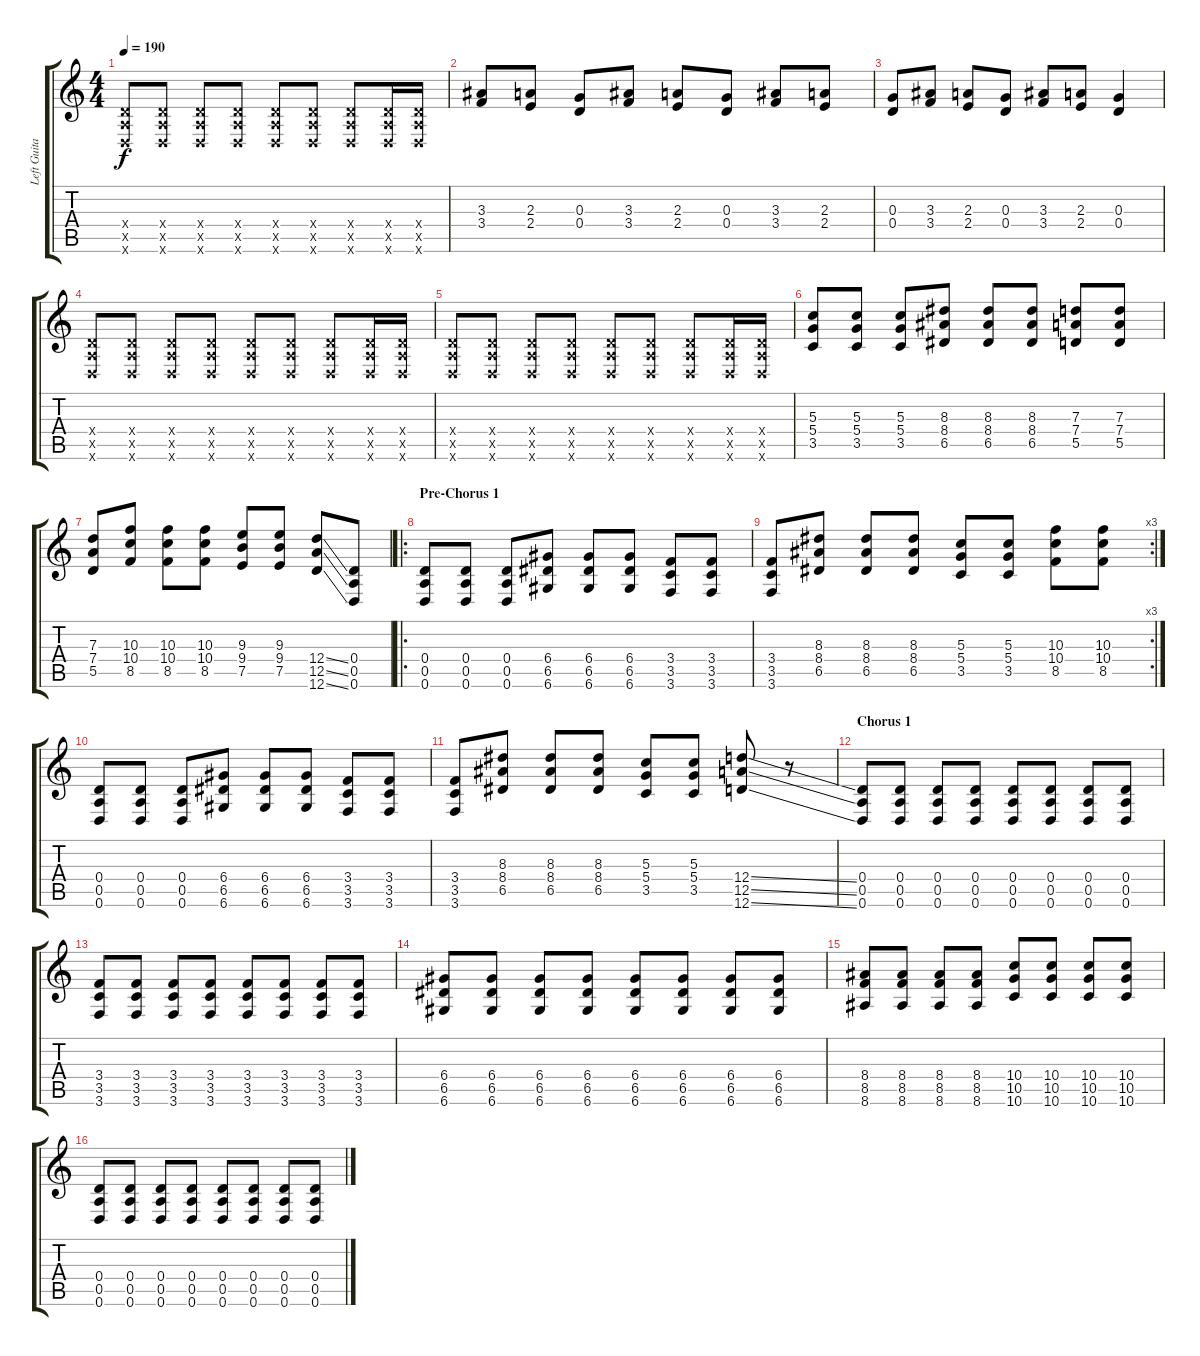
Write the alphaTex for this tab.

\track ("Left Guitar" "Left Guita") {instrument distortionguitar}
\staff {score tabs}
\tuning (E4 B3 G3 D3 A2 D2) {hide}
\ts (4 4)
\tempo 190
\clef g2
\ks c
(0.4{x} 0.5{x} 0.6{x}).8{dy f} (0.4{x} 0.5{x} 0.6{x}).8 (0.4{x} 0.5{x} 0.6{x}).8 (0.4{x} 0.5{x} 0.6{x}).8 (0.4{x} 0.5{x} 0.6{x}).8 (0.4{x} 0.5{x} 0.6{x}).8 (0.4{x} 0.5{x} 0.6{x}).8 (0.4{x} 0.5{x} 0.6{x}).16 (0.4{x} 0.5{x} 0.6{x}).16 |
(3.3 3.4).8 (2.3 2.4).8 (0.3 0.4).8 (3.3 3.4).8 (2.3 2.4).8 (0.3 0.4).8 (3.3 3.4).8 (2.3 2.4).8 |
(0.3 0.4).8 (3.3 3.4).8 (2.3 2.4).8 (0.3 0.4).8 (3.3 3.4).8 (2.3 2.4).8 (0.3 0.4).4 |
(0.4{x} 0.5{x} 0.6{x}).8 (0.4{x} 0.5{x} 0.6{x}).8 (0.4{x} 0.5{x} 0.6{x}).8 (0.4{x} 0.5{x} 0.6{x}).8 (0.4{x} 0.5{x} 0.6{x}).8 (0.4{x} 0.5{x} 0.6{x}).8 (0.4{x} 0.5{x} 0.6{x}).8 (0.4{x} 0.5{x} 0.6{x}).16 (0.4{x} 0.5{x} 0.6{x}).16 |
(0.4{x} 0.5{x} 0.6{x}).8 (0.4{x} 0.5{x} 0.6{x}).8 (0.4{x} 0.5{x} 0.6{x}).8 (0.4{x} 0.5{x} 0.6{x}).8 (0.4{x} 0.5{x} 0.6{x}).8 (0.4{x} 0.5{x} 0.6{x}).8 (0.4{x} 0.5{x} 0.6{x}).8 (0.4{x} 0.5{x} 0.6{x}).16 (0.4{x} 0.5{x} 0.6{x}).16 |
(5.3 5.4 3.5).8 (5.3 5.4 3.5).8 (5.3 5.4 3.5).8 (8.3 8.4 6.5).8 (8.3 8.4 6.5).8 (8.3 8.4 6.5).8 (7.3 7.4 5.5).8 (7.3 7.4 5.5).8 |
(7.3 7.4 5.5).8 (10.3 10.4 8.5).8 (10.3 10.4 8.5).8 (10.3 10.4 8.5).8 (9.3 9.4 7.5).8 (9.3 9.4 7.5).8 (12.4{ss} 12.5{ss} 12.6{ss}).8 (0.4 0.5 0.6).8 |
\ro
\section ("" "Pre-Chorus 1")
(0.4 0.5 0.6).8 (0.4 0.5 0.6).8 (0.4 0.5 0.6).8 (6.4 6.5 6.6).8 (6.4 6.5 6.6).8 (6.4 6.5 6.6).8 (3.4 3.5 3.6).8 (3.4 3.5 3.6).8 |
\rc 3
(3.4 3.5 3.6).8 (8.3 8.4 6.5).8 (8.3 8.4 6.5).8 (8.3 8.4 6.5).8 (5.3 5.4 3.5).8 (5.3 5.4 3.5).8 (10.3 10.4 8.5).8 (10.3 10.4 8.5).8 |
(0.4 0.5 0.6).8 (0.4 0.5 0.6).8 (0.4 0.5 0.6).8 (6.4 6.5 6.6).8 (6.4 6.5 6.6).8 (6.4 6.5 6.6).8 (3.4 3.5 3.6).8 (3.4 3.5 3.6).8 |
(3.4 3.5 3.6).8 (8.3 8.4 6.5).8 (8.3 8.4 6.5).8 (8.3 8.4 6.5).8 (5.3 5.4 3.5).8 (5.3 5.4 3.5).8 (12.4{ss} 12.5{ss} 12.6{ss}).8 r.8 |
\section ("" "Chorus 1")
(0.4 0.5 0.6).8 (0.4 0.5 0.6).8 (0.4 0.5 0.6).8 (0.4 0.5 0.6).8 (0.4 0.5 0.6).8 (0.4 0.5 0.6).8 (0.4 0.5 0.6).8 (0.4 0.5 0.6).8 |
(3.4 3.5 3.6).8 (3.4 3.5 3.6).8 (3.4 3.5 3.6).8 (3.4 3.5 3.6).8 (3.4 3.5 3.6).8 (3.4 3.5 3.6).8 (3.4 3.5 3.6).8 (3.4 3.5 3.6).8 |
(6.4 6.5 6.6).8 (6.4 6.5 6.6).8 (6.4 6.5 6.6).8 (6.4 6.5 6.6).8 (6.4 6.5 6.6).8 (6.4 6.5 6.6).8 (6.4 6.5 6.6).8 (6.4 6.5 6.6).8 |
(8.4 8.5 8.6).8 (8.4 8.5 8.6).8 (8.4 8.5 8.6).8 (8.4 8.5 8.6).8 (10.4 10.5 10.6).8 (10.4 10.5 10.6).8 (10.4 10.5 10.6).8 (10.4 10.5 10.6).8 |
(0.4 0.5 0.6).8 (0.4 0.5 0.6).8 (0.4 0.5 0.6).8 (0.4 0.5 0.6).8 (0.4 0.5 0.6).8 (0.4 0.5 0.6).8 (0.4 0.5 0.6).8 (0.4 0.5 0.6).8
